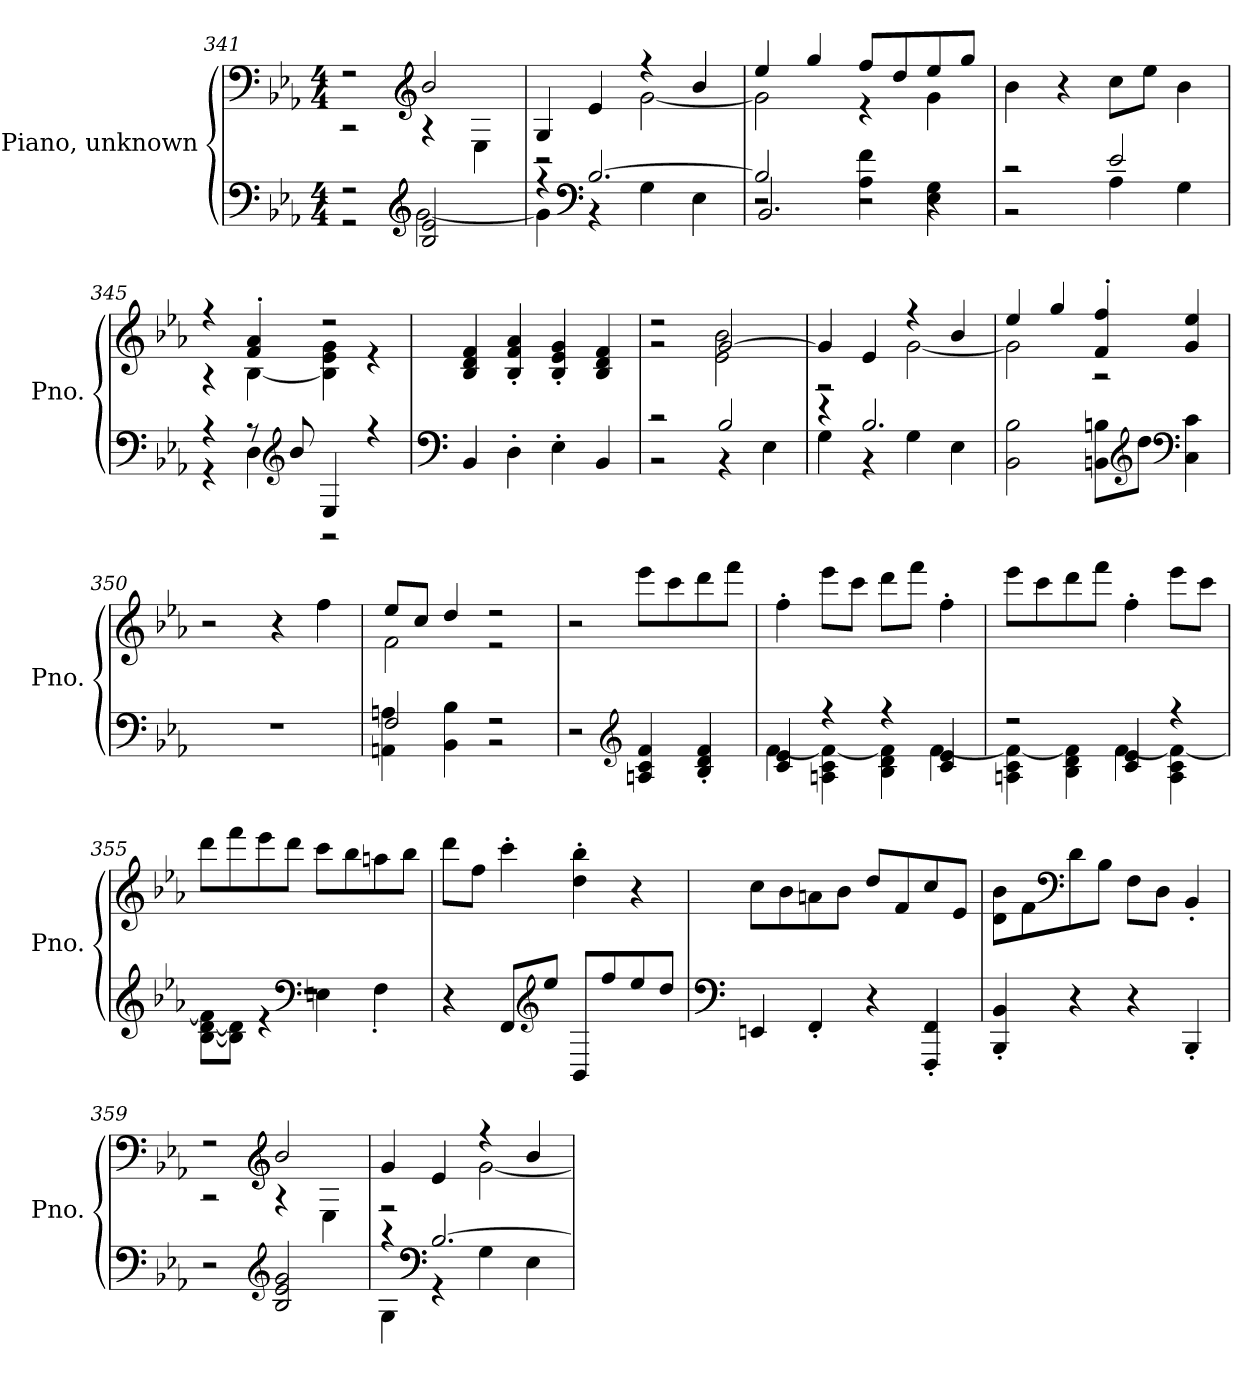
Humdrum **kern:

**kern	**kern
*part1	*part1
*staff2	*staff1
*I"Piano, unknown	*
*I'Pno.	*
!!LO:PB:g=z
*clefF4	*clefF4
*k[b-e-a-]	*k[b-e-a-]
*M4/4	*M4/4
=341	=341
*^	*^
2r	2r	2r	2r
*clefG2	*	*clefG2	*
2B-/ 2e-/	[2g\	2b-/	4r
.	.	.	4E-\
=342	=342	=342	=342
4r	4g\]	4G/	2r
*clefF4	*	*	*
[2.B-/	4r	4e-/	.
.	4G\	4r	[2g\
.	4E-\	4b-/	.
=343	=343	=343	=343
*	*^	*	*
2B-/]	2r	2.BB-/	4ee-/	2g\]
.	.	.	4gg/	.
2r	4A-\ 4f\	.	8ff/L	4r
.	.	.	8dd/	.
.	4E-\ 4G\	4r	8ee-/	4g\
.	.	.	8gg/J	.
*	*v	*v	*	*
*	*	*v	*v
=344	=344	=344
2r	2r	4b-\
.	.	4r
2e-/	4A-\	8cc\L
.	.	8ee-\J
.	4G\	4b-\
=345	=345	=345
*	*	*^
4r	4r	4r	4r
8r	4D\	4f/' 4a-/'	[4B-\
*clefG2	*	*	*
8b-/	.	.	.
4E-/	2r	2r	4B-\] 4e-\ 4g\
4r	.	.	4r
*v	*v	*	*
*	*v	*v
=346	=346
*clefF4	*
4BB-/	4B-/ 4d/ 4f/
4D'\	4B-/' 4f/' 4a-/'
4E-'\	4B-/' 4e-/' 4g/'
4BB-/	4B-/ 4d/ 4f/
!!LO:LB:g=z
=347	=347
*^	*^
2r	2r	2r	2r
2B-/	4r	[2g/	2e-\ 2b-\
.	4E-\	.	.
=348	=348	=348	=348
4r	4G\	4g/]	2r
2.B-/	4r	4e-/	.
.	4G\	4r	[2g\
.	4E-\	4b-/	.
*v	*v	*	*
=349	=349	=349
2BB-\ 2B-\	4ee-/	2g\]
.	4gg/	.
8BBn\ 8Bn\L	4f/' 4ff/'	2r
*clefG2	*	*
8dd\J	.	.
*clefF4	*	*
4C\ 4c\	4g/ 4ee-/	.
*	*v	*v
=350	=350
1r	2r
.	4r
.	4ff\
=351	=351
*^	*^
2F/	4AAn\ 4An\	8ee-/L	2f\
.	.	8cc/J	.
.	4BB-\ 4B-\	4dd/	.
2r	2r	2r	2r
*v	*v	*	*
*	*v	*v
=352	=352
2r	2r
*clefG2	*
4An/ 4c/ 4f/	8eee-\L
.	8ccc\
4B-/' 4d/' 4f/'	8ddd\
.	8fff\J
!!LO:LB:g=z
=353	=353
*^	*
4c/ 4e-/	[4f\	4ff'\
4r	4An\ 4c\ 4f\_	8eee-\L
.	.	8ccc\J
4r	4B-\ 4d\ 4f\]	8ddd\L
.	.	8fff\J
4c/ 4e-/	[4f\	4ff'\
=354	=354	=354
2r	4An\ 4c\ 4f\_	8eee-\L
.	.	8ccc\
.	4B-\ 4d\ 4f\]	8ddd\
.	.	8fff\J
4c/ 4e-/	[4f\	4ff'\
4r	4A\ 4c\ 4f\_	8eee-\L
.	.	8ccc\J
=355	=355	=355
1r	[8B-\ [8d\ 8f\]L	8ddd\L
.	8B-\] 8d\]J	8fff\
.	4r	8eee-\
.	.	8ddd\J
*clefF4	*	*
.	4En\	8ccc\L
.	.	8bb-\
.	4F'\	8aan\
.	.	8bb-\J
*v	*v	*
!!LO:LB:g=z
=356	=356
4r	8ddd\L
.	8ff\J
8FF/L	4ccc'\
*clefG2	*
8ee-/J	.
8BB-/L	4dd\' 4bb-\'
8ff/	.
8ee-/	4r
8dd/J	.
=357	=357
*clefF4	*
4EEn/	8cc\L
.	8b-\
4FF'/	8an\
.	8b-\J
4r	8dd/L
.	8f/
4FFF/' 4FF/'	8cc/
.	8e-/J
=358	=358
4BBB-/' 4BB-/'	8d\ 8b-\L
.	8f\
*	*clefF4
4r	8d\
.	8B-\J
4r	8F\L
.	8D\J
4BBB-'/	4BB-'/
=359	=359
*	*^
2r	2r	2r
*clefG2	*clefG2	*
2B-/ 2e-/ 2g/	2b-/	4r
.	.	4E-\
=360	=360	=360
*^	*	*
4r	4G\	4g/	2r
*clefF4	*	*	*
[2.B-/	4r	4e-/	.
.	4G\	4r	[2g\
.	4E-\	4b-/	.
*v	*v	*	*
*	*v	*v
=	=
*-	*-
